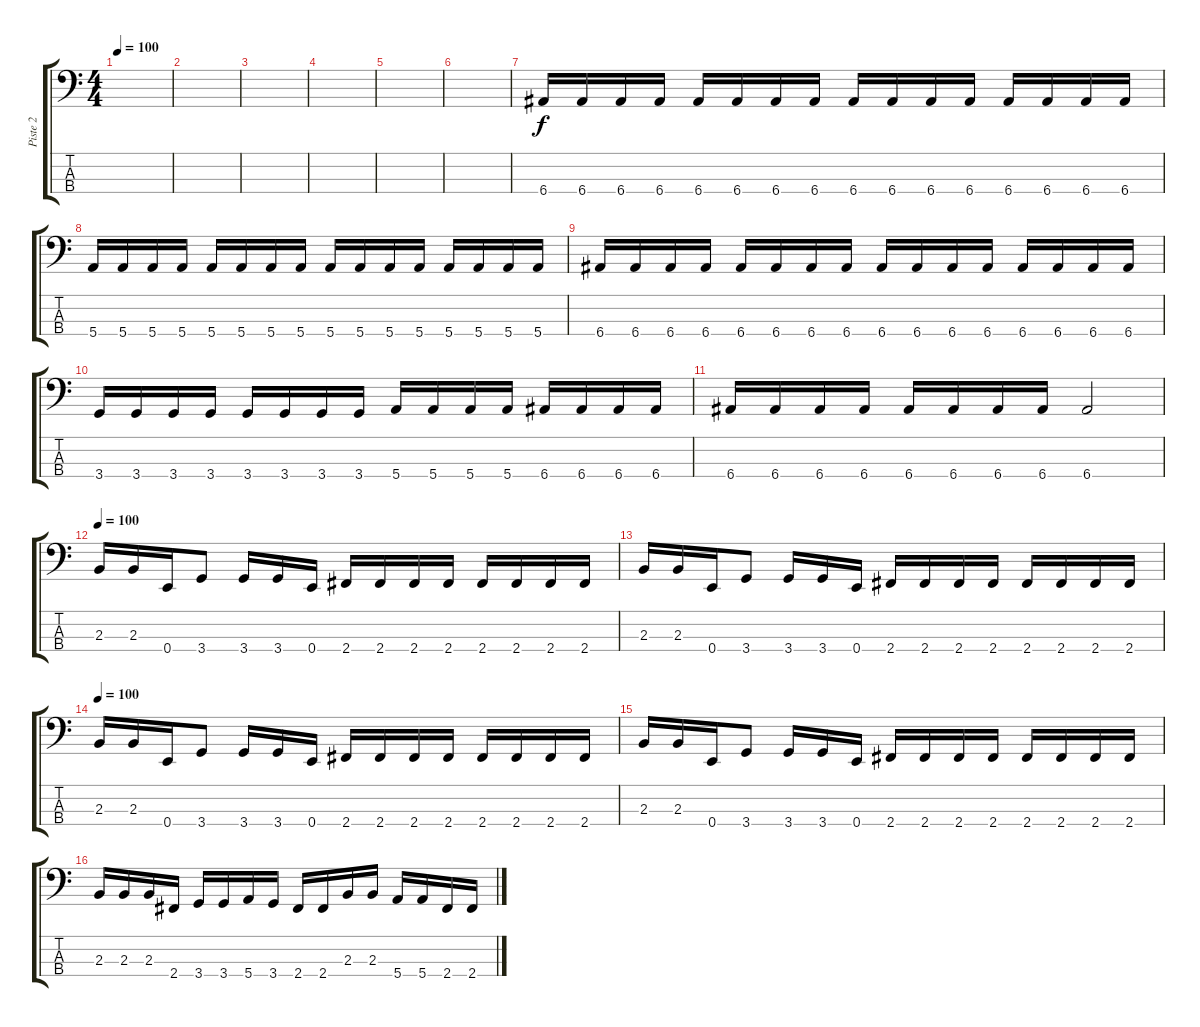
\track ("Piste 2" "Piste 2") {instrument acousticbass}
\staff {score tabs}
\tuning (G2 D2 A1 E1) {hide}
\ts (4 4)
\tempo 100
\clef f4
\ks c
|
|
|
|
|
|
6.4.16 6.4.16 6.4.16 6.4.16 6.4.16 6.4.16 6.4.16 6.4.16 6.4.16 6.4.16 6.4.16 6.4.16 6.4.16 6.4.16 6.4.16 6.4.16 |
5.4.16 5.4.16 5.4.16 5.4.16 5.4.16 5.4.16 5.4.16 5.4.16 5.4.16 5.4.16 5.4.16 5.4.16 5.4.16 5.4.16 5.4.16 5.4.16 |
6.4.16 6.4.16 6.4.16 6.4.16 6.4.16 6.4.16 6.4.16 6.4.16 6.4.16 6.4.16 6.4.16 6.4.16 6.4.16 6.4.16 6.4.16 6.4.16 |
3.4.16 3.4.16 3.4.16 3.4.16 3.4.16 3.4.16 3.4.16 3.4.16 5.4.16 5.4.16 5.4.16 5.4.16 6.4.16 6.4.16 6.4.16 6.4.16 |
6.4.16 6.4.16 6.4.16 6.4.16 6.4.16 6.4.16 6.4.16 6.4.16 6.4.2 |
\tempo 100
2.3.16 2.3.16 0.4.16 3.4.8 3.4.16 3.4.16 0.4.16 2.4.16 2.4.16 2.4.16 2.4.16 2.4.16 2.4.16 2.4.16 2.4.16 |
2.3.16 2.3.16 0.4.16 3.4.8 3.4.16 3.4.16 0.4.16 2.4.16 2.4.16 2.4.16 2.4.16 2.4.16 2.4.16 2.4.16 2.4.16 |
\tempo 100
2.3.16 2.3.16 0.4.16 3.4.8 3.4.16 3.4.16 0.4.16 2.4.16 2.4.16 2.4.16 2.4.16 2.4.16 2.4.16 2.4.16 2.4.16 |
2.3.16 2.3.16 0.4.16 3.4.8 3.4.16 3.4.16 0.4.16 2.4.16 2.4.16 2.4.16 2.4.16 2.4.16 2.4.16 2.4.16 2.4.16 |
2.3.16 2.3.16 2.3.16 2.4.16 3.4.16 3.4.16 5.4.16 3.4.16 2.4.16 2.4.16 2.3.16 2.3.16 5.4.16 5.4.16 2.4.16 2.4.16
